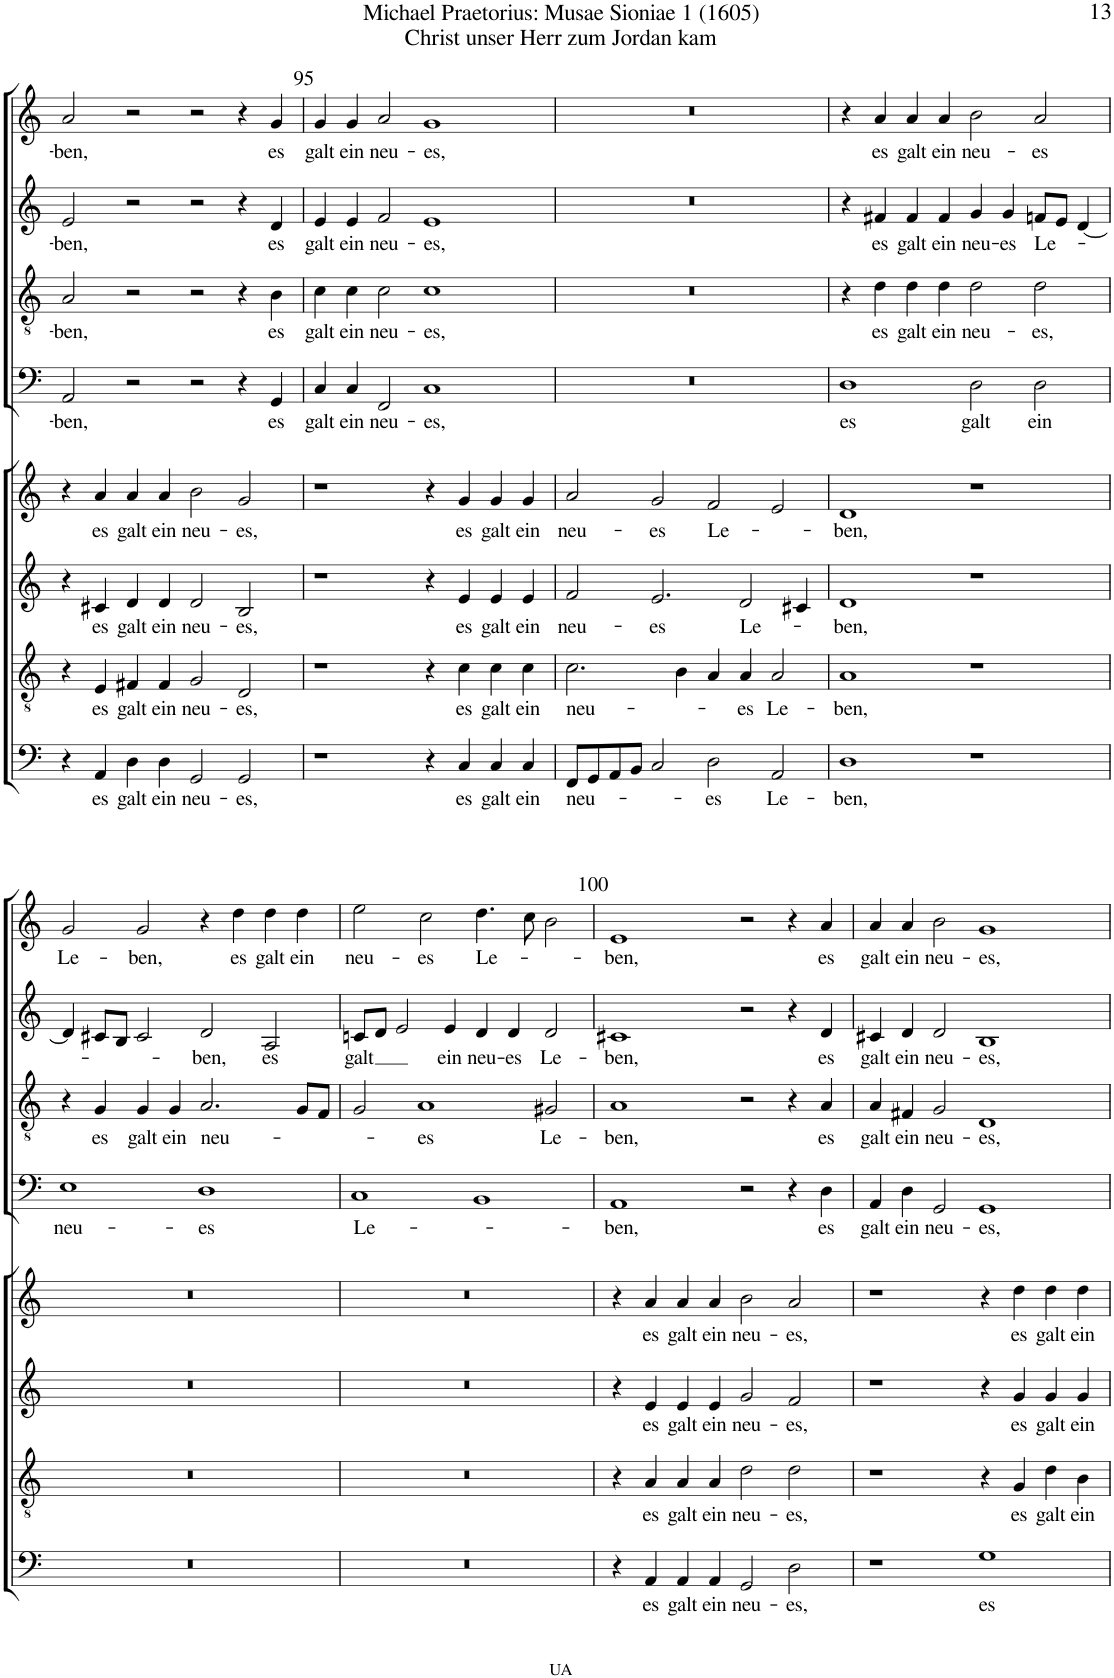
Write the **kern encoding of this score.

**kern	**text	**kern	**text	**kern	**text	**kern	**text	**kern	**text	**kern	**text	**kern	**text	**kern	**text
*part8	*part8	*part7	*part7	*part6	*part6	*part5	*part5	*part4	*part4	*part3	*part3	*part2	*part2	*part1	*part1
*staff8	*staff8	*staff7	*staff7	*staff6	*staff6	*staff5	*staff5	*staff4	*staff4	*staff3	*staff3	*staff2	*staff2	*staff1	*staff1
*I"Baß 2	*	*I"Tenor 2	*	*I"Alt 2	*	*I"Sopran 2	*	*I"Baß 1	*	*I"Tenor 1	*	*I"Alt 1	*	*I"Sopran 1	*
!!LO:PB:g=z
*clefF4	*	*clefGv2	*	*clefG2	*	*clefG2	*	*clefF4	*	*clefGv2	*	*clefG2	*	*clefG2	*
*k[]	*	*k[]	*	*k[]	*	*k[]	*	*k[]	*	*k[]	*	*k[]	*	*k[]	*
*M4/2	*	*M4/2	*	*M4/2	*	*M4/2	*	*M4/2	*	*M4/2	*	*M4/2	*	*M4/2	*
*met(c|)	*	*met(c|)	*	*met(c|)	*	*met(c|)	*	*met(c|)	*	*met(c|)	*	*met(c|)	*	*met(c|)	*
=94	=94	=94	=94	=94	=94	=94	=94	=94	=94	=94	=94	=94	=94	=94	=94
!	!	!	!	!	!	!	!	!	!LO:LY:b	!	!LO:LY:b	!	!LO:LY:b	!	!LO:LY:b
4r	.	4r	.	4r	.	4r	.	2AA/	-ben,	2A/	-ben,	2e/	-ben,	2a/	-ben,
!	!LO:LY:b	!	!LO:LY:b	!	!LO:LY:b	!	!LO:LY:b	!	!	!	!	!	!	!	!
4AA/	es	4E/	es	4c#X/	es	4a/	es	.	.	.	.	.	.	.	.
!	!LO:LY:b	!	!LO:LY:b	!	!LO:LY:b	!	!LO:LY:b	!	!	!	!	!	!	!	!
4D\	galt	4F#X/	galt	4d/	galt	4a/	galt	2r	.	2r	.	2r	.	2r	.
!	!LO:LY:b	!	!LO:LY:b	!	!LO:LY:b	!	!LO:LY:b	!	!	!	!	!	!	!	!
4D\	ein	4F#/	ein	4d/	ein	4a/	ein	.	.	.	.	.	.	.	.
!	!LO:LY:b	!	!LO:LY:b	!	!LO:LY:b	!	!LO:LY:b	!	!	!	!	!	!	!	!
2GG/	neu-	2G/	neu-	2d/	neu-	2b\	neu-	2r	.	2r	.	2r	.	2r	.
!	!LO:LY:b	!	!LO:LY:b	!	!LO:LY:b	!	!LO:LY:b	!	!	!	!	!	!	!	!
2GG/	-es,	2D/	-es,	2B/	-es,	2g/	-es,	4r	.	4r	.	4r	.	4r	.
!	!	!	!	!	!	!	!	!	!LO:LY:b	!	!LO:LY:b	!	!LO:LY:b	!	!LO:LY:b
.	.	.	.	.	.	.	.	4GG/	es	4B\	es	4d/	es	4g/	es
=95	=95	=95	=95	=95	=95	=95	=95	=95	=95	=95	=95	=95	=95	=95	=95
!	!	!	!	!	!	!	!	!	!LO:LY:b	!	!LO:LY:b	!	!LO:LY:b	!	!LO:LY:b
1r	.	1r	.	1r	.	1r	.	4C/	galt	4c\	galt	4e/	galt	4g/	galt
!	!	!	!	!	!	!	!	!	!LO:LY:b	!	!LO:LY:b	!	!LO:LY:b	!	!LO:LY:b
.	.	.	.	.	.	.	.	4C/	ein	4c\	ein	4e/	ein	4g/	ein
!	!	!	!	!	!	!	!	!	!LO:LY:b	!	!LO:LY:b	!	!LO:LY:b	!	!LO:LY:b
.	.	.	.	.	.	.	.	2FF/	neu-	2c\	neu-	2f/	neu-	2a/	neu-
!	!	!	!	!	!	!	!	!	!LO:LY:b	!	!LO:LY:b	!	!LO:LY:b	!	!LO:LY:b
4r	.	4r	.	4r	.	4r	.	1C	-es,	1c	-es,	1e	-es,	1g	-es,
!	!LO:LY:b	!	!LO:LY:b	!	!LO:LY:b	!	!LO:LY:b	!	!	!	!	!	!	!	!
4C/	es	4c\	es	4e/	es	4g/	es	.	.	.	.	.	.	.	.
!	!LO:LY:b	!	!LO:LY:b	!	!LO:LY:b	!	!LO:LY:b	!	!	!	!	!	!	!	!
4C/	galt	4c\	galt	4e/	galt	4g/	galt	.	.	.	.	.	.	.	.
!	!LO:LY:b	!	!LO:LY:b	!	!LO:LY:b	!	!LO:LY:b	!	!	!	!	!	!	!	!
4C/	ein	4c\	ein	4e/	ein	4g/	ein	.	.	.	.	.	.	.	.
=96	=96	=96	=96	=96	=96	=96	=96	=96	=96	=96	=96	=96	=96	=96	=96
!	!LO:LY:b	!	!LO:LY:b	!	!LO:LY:b	!	!LO:LY:b	!	!	!	!	!	!	!	!
8FF/L	neu-	2.c\	neu-	2f/	neu-	2a/	neu-	0r	.	0r	.	0r	.	0r	.
8GG/	.	.	.	.	.	.	.	.	.	.	.	.	.	.	.
8AA/	.	.	.	.	.	.	.	.	.	.	.	.	.	.	.
8BB/J	.	.	.	.	.	.	.	.	.	.	.	.	.	.	.
!	!	!	!	!	!LO:LY:b	!	!LO:LY:b	!	!	!	!	!	!	!	!
2C/	.	.	.	2.e/	-es	2g/	-es	.	.	.	.	.	.	.	.
.	.	4B\	.	.	.	.	.	.	.	.	.	.	.	.	.
!	!LO:LY:b	!	!	!	!	!	!LO:LY:b	!	!	!	!	!	!	!	!
2D\	-es	4A/	.	.	.	2f/	Le-	.	.	.	.	.	.	.	.
!	!	!	!LO:LY:b	!	!LO:LY:b	!	!	!	!	!	!	!	!	!	!
.	.	4A/	-es	2d/	Le-	.	.	.	.	.	.	.	.	.	.
!	!LO:LY:b	!	!LO:LY:b	!	!	!	!	!	!	!	!	!	!	!	!
2AA/	Le-	2A/	Le-	.	.	2e/	.	.	.	.	.	.	.	.	.
.	.	.	.	4c#X/	.	.	.	.	.	.	.	.	.	.	.
=97	=97	=97	=97	=97	=97	=97	=97	=97	=97	=97	=97	=97	=97	=97	=97
!	!LO:LY:b	!	!LO:LY:b	!	!LO:LY:b	!	!LO:LY:b	!	!LO:LY:b	!	!	!	!	!	!
1D	-ben,	1A	-ben,	1d	-ben,	1d	-ben,	1D	es	4r	.	4r	.	4r	.
!	!	!	!	!	!	!	!	!	!	!	!LO:LY:b	!	!LO:LY:b	!	!LO:LY:b
.	.	.	.	.	.	.	.	.	.	4d\	es	4f#X/	es	4a/	es
!	!	!	!	!	!	!	!	!	!	!	!LO:LY:b	!	!LO:LY:b	!	!LO:LY:b
.	.	.	.	.	.	.	.	.	.	4d\	galt	4f#/	galt	4a/	galt
!	!	!	!	!	!	!	!	!	!	!	!LO:LY:b	!	!LO:LY:b	!	!LO:LY:b
.	.	.	.	.	.	.	.	.	.	4d\	ein	4f#/	ein	4a/	ein
!	!	!	!	!	!	!	!	!	!LO:LY:b	!	!LO:LY:b	!	!LO:LY:b	!	!LO:LY:b
1r	.	1r	.	1r	.	1r	.	2D\	galt	2d\	neu-	4g/	neu-	2b\	neu-
!	!	!	!	!	!	!	!	!	!	!	!	!	!LO:LY:b	!	!
.	.	.	.	.	.	.	.	.	.	.	.	4g/	-es	.	.
!	!	!	!	!	!	!	!	!	!LO:LY:b	!	!LO:LY:b	!	!LO:LY:b	!	!LO:LY:b
.	.	.	.	.	.	.	.	2D\	ein	2d\	-es,	8fn/L	Le-	2a/	-es
.	.	.	.	.	.	.	.	.	.	.	.	8e/J	.	.	.
.	.	.	.	.	.	.	.	.	.	.	.	[4d/	.	.	.
!!LO:LB:g=z
=98	=98	=98	=98	=98	=98	=98	=98	=98	=98	=98	=98	=98	=98	=98	=98
!	!	!	!	!	!	!	!	!	!LO:LY:b	!	!	!	!	!	!LO:LY:b
0r	.	0r	.	0r	.	0r	.	1E	neu-	4r	.	4d/]	.	2g/	Le-
!	!	!	!	!	!	!	!	!	!	!	!LO:LY:b	!	!	!	!
.	.	.	.	.	.	.	.	.	.	4G/	es	8c#X/L	.	.	.
.	.	.	.	.	.	.	.	.	.	.	.	8B/J	.	.	.
!	!	!	!	!	!	!	!	!	!	!	!LO:LY:b	!	!	!	!LO:LY:b
.	.	.	.	.	.	.	.	.	.	4G/	galt	2c#/	.	2g/	-ben,
!	!	!	!	!	!	!	!	!	!	!	!LO:LY:b	!	!	!	!
.	.	.	.	.	.	.	.	.	.	4G/	ein	.	.	.	.
!	!	!	!	!	!	!	!	!	!LO:LY:b	!	!LO:LY:b	!	!LO:LY:b	!	!
.	.	.	.	.	.	.	.	1D	-es	2.A/	neu-	2d/	-ben,	4r	.
!	!	!	!	!	!	!	!	!	!	!	!	!	!	!	!LO:LY:b
.	.	.	.	.	.	.	.	.	.	.	.	.	.	4dd\	es
!	!	!	!	!	!	!	!	!	!	!	!	!	!LO:LY:b	!	!LO:LY:b
.	.	.	.	.	.	.	.	.	.	.	.	2A/	es	4dd\	galt
!	!	!	!	!	!	!	!	!	!	!	!	!	!	!	!LO:LY:b
.	.	.	.	.	.	.	.	.	.	8G/L	.	.	.	4dd\	ein
.	.	.	.	.	.	.	.	.	.	8F/J	.	.	.	.	.
=99	=99	=99	=99	=99	=99	=99	=99	=99	=99	=99	=99	=99	=99	=99	=99
!	!	!	!	!	!	!	!	!	!LO:LY:b	!	!	!	!LO:LY:b	!	!LO:LY:b
0r	.	0r	.	0r	.	0r	.	1C	Le-	2G/	.	8cn/L	galt	2ee\	neu-
.	.	.	.	.	.	.	.	.	.	.	.	8d/J	.	.	.
.	.	.	.	.	.	.	.	.	.	.	.	2e/	.	.	.
!	!	!	!	!	!	!	!	!	!	!	!LO:LY:b	!	!	!	!LO:LY:b
.	.	.	.	.	.	.	.	.	.	1A	-es	.	.	2cc\	-es
!	!	!	!	!	!	!	!	!	!	!	!	!	!LO:LY:b	!	!
.	.	.	.	.	.	.	.	.	.	.	.	4e/	ein	.	.
!	!	!	!	!	!	!	!	!	!	!	!	!	!LO:LY:b	!	!LO:LY:b
.	.	.	.	.	.	.	.	1BB	.	.	.	4d/	neu-	4.dd\	Le-
!	!	!	!	!	!	!	!	!	!	!	!	!	!LO:LY:b	!	!
.	.	.	.	.	.	.	.	.	.	.	.	4d/	-es	.	.
.	.	.	.	.	.	.	.	.	.	.	.	.	.	8cc\	.
!	!	!	!	!	!	!	!	!	!	!	!LO:LY:b	!	!LO:LY:b	!	!
.	.	.	.	.	.	.	.	.	.	2G#X/	Le-	2d/	Le-	2b\	.
=100	=100	=100	=100	=100	=100	=100	=100	=100	=100	=100	=100	=100	=100	=100	=100
!	!	!	!	!	!	!	!	!	!LO:LY:b	!	!LO:LY:b	!	!LO:LY:b	!	!LO:LY:b
4r	.	4r	.	4r	.	4r	.	1AA	-ben,	1A	-ben,	1c#X	-ben,	1e	-ben,
!	!LO:LY:b	!	!LO:LY:b	!	!LO:LY:b	!	!LO:LY:b	!	!	!	!	!	!	!	!
4AA/	es	4A/	es	4e/	es	4a/	es	.	.	.	.	.	.	.	.
!	!LO:LY:b	!	!LO:LY:b	!	!LO:LY:b	!	!LO:LY:b	!	!	!	!	!	!	!	!
4AA/	galt	4A/	galt	4e/	galt	4a/	galt	.	.	.	.	.	.	.	.
!	!LO:LY:b	!	!LO:LY:b	!	!LO:LY:b	!	!LO:LY:b	!	!	!	!	!	!	!	!
4AA/	ein	4A/	ein	4e/	ein	4a/	ein	.	.	.	.	.	.	.	.
!	!LO:LY:b	!	!LO:LY:b	!	!LO:LY:b	!	!LO:LY:b	!	!	!	!	!	!	!	!
2GG/	neu-	2d\	neu-	2g/	neu-	2b\	neu-	2r	.	2r	.	2r	.	2r	.
!	!LO:LY:b	!	!LO:LY:b	!	!LO:LY:b	!	!LO:LY:b	!	!	!	!	!	!	!	!
2D\	-es,	2d\	-es,	2f/	-es,	2a/	-es,	4r	.	4r	.	4r	.	4r	.
!	!	!	!	!	!	!	!	!	!LO:LY:b	!	!LO:LY:b	!	!LO:LY:b	!	!LO:LY:b
.	.	.	.	.	.	.	.	4D\	es	4A/	es	4d/	es	4a/	es
=101	=101	=101	=101	=101	=101	=101	=101	=101	=101	=101	=101	=101	=101	=101	=101
!	!	!	!	!	!	!	!	!	!LO:LY:b	!	!LO:LY:b	!	!LO:LY:b	!	!LO:LY:b
1r	.	1r	.	1r	.	1r	.	4AA/	galt	4A/	galt	4c#X/	galt	4a/	galt
!	!	!	!	!	!	!	!	!	!LO:LY:b	!	!LO:LY:b	!	!LO:LY:b	!	!LO:LY:b
.	.	.	.	.	.	.	.	4D\	ein	4F#X/	ein	4d/	ein	4a/	ein
!	!	!	!	!	!	!	!	!	!LO:LY:b	!	!LO:LY:b	!	!LO:LY:b	!	!LO:LY:b
.	.	.	.	.	.	.	.	2GG/	neu-	2G/	neu-	2d/	neu-	2b\	neu-
!	!LO:LY:b	!	!	!	!	!	!	!	!LO:LY:b	!	!LO:LY:b	!	!LO:LY:b	!	!LO:LY:b
1G	es	4r	.	4r	.	4r	.	1GG	-es,	1D	-es,	1B	-es,	1g	-es,
!	!	!	!LO:LY:b	!	!LO:LY:b	!	!LO:LY:b	!	!	!	!	!	!	!	!
.	.	4G/	es	4g/	es	4dd\	es	.	.	.	.	.	.	.	.
!	!	!	!LO:LY:b	!	!LO:LY:b	!	!LO:LY:b	!	!	!	!	!	!	!	!
.	.	4d\	galt	4g/	galt	4dd\	galt	.	.	.	.	.	.	.	.
!	!	!	!LO:LY:b	!	!LO:LY:b	!	!LO:LY:b	!	!	!	!	!	!	!	!
.	.	4B\	ein	4g/	ein	4dd\	ein	.	.	.	.	.	.	.	.
=	=	=	=	=	=	=	=	=	=	=	=	=	=	=	=
*-	*-	*-	*-	*-	*-	*-	*-	*-	*-	*-	*-	*-	*-	*-	*-
